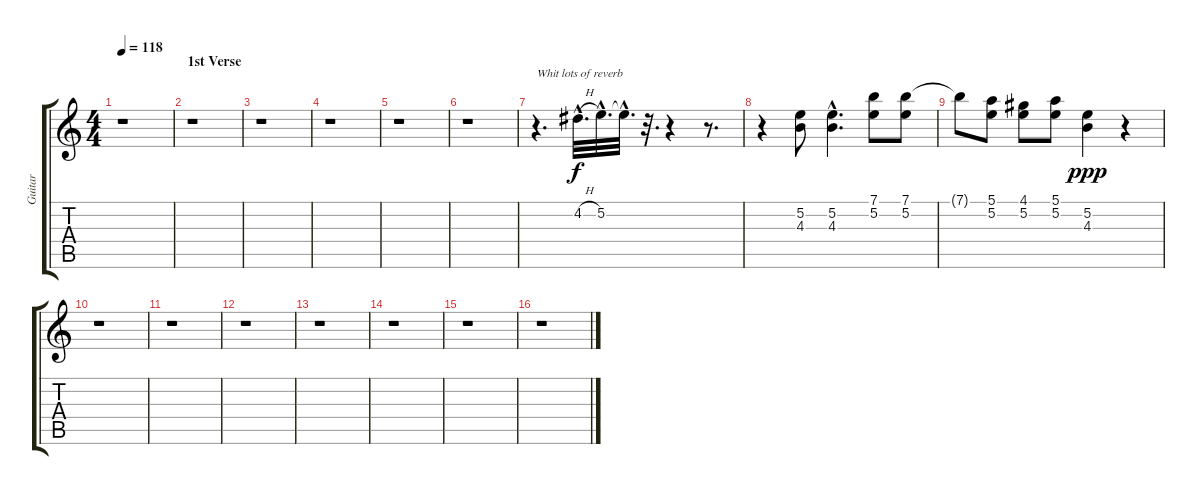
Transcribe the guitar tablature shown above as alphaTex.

\track ("Guitar" "Guitar") {instrument distortionguitar}
\staff {score tabs}
\tuning (E4 B3 G3 D3 A2 E2) {hide}
\ts (4 4)
\tempo 118
\clef g2
\ks c
r.1{dy f} |
\section ("" "1st Verse")
r.1 |
r.1 |
r.1 |
r.1 |
r.1 |
r.4{d txt "Whit lots of reverb"} 4.2{h hac}.32{d} 5.2{hac}.32{d} 5.2{hac t}.32{d} r.32{d} r.4 r.8{d} |
r.4 (5.2 4.3).8 (5.2{hac} 4.3{hac}).4{d} (7.1 5.2).8 (7.1 5.2).8 |
7.1{t}.8 (5.1 5.2).8 (4.1 5.2).8 (5.1 5.2).8 (5.2 4.3).4{dy ppp} r.4 |
r.1 |
r.1 |
r.1 |
r.1 |
r.1 |
r.1 |
r.1
